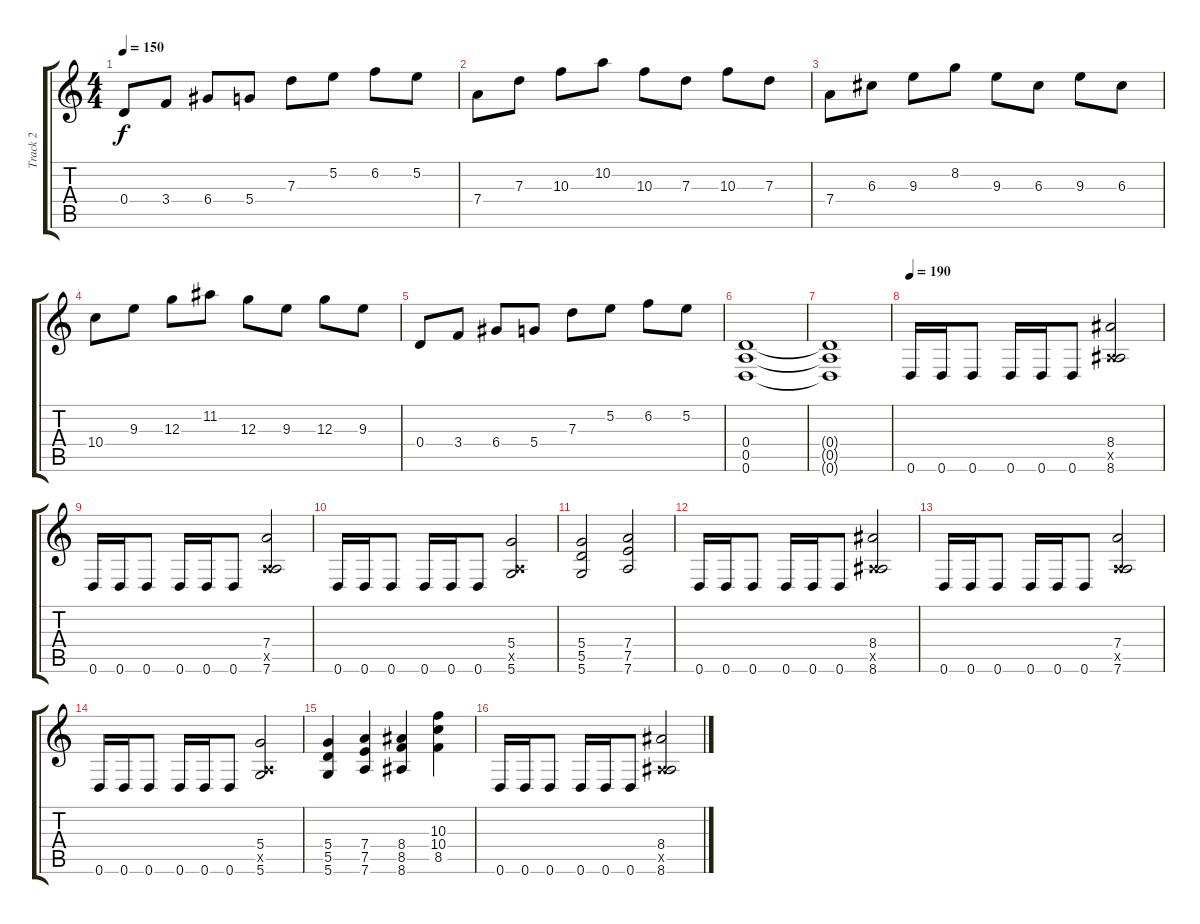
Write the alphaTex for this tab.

\track ("Track 2" "Track 2") {instrument distortionguitar}
\staff {score tabs}
\tuning (E4 B3 G3 D3 A2 D2) {hide}
\ts (4 4)
\tempo 150
\clef g2
\ks c
0.4.8{dy f} 3.4.8 6.4.8 5.4.8 7.3.8 5.2.8 6.2.8 5.2.8 |
7.4.8 7.3.8 10.3.8 10.2.8 10.3.8 7.3.8 10.3.8 7.3.8 |
7.4.8 6.3.8 9.3.8 8.2.8 9.3.8 6.3.8 9.3.8 6.3.8 |
10.4.8 9.3.8 12.3.8 11.2.8 12.3.8 9.3.8 12.3.8 9.3.8 |
0.4.8 3.4.8 6.4.8 5.4.8 7.3.8 5.2.8 6.2.8 5.2.8 |
(0.4 0.5 0.6).1 |
(0.4{t} 0.5{t} 0.6{t}).1 |
\tempo 190
0.6.16 0.6.16 0.6.8 0.6.16 0.6.16 0.6.8 (8.4 0.5{x} 8.6).2 |
0.6.16 0.6.16 0.6.8 0.6.16 0.6.16 0.6.8 (7.4 0.5{x} 7.6).2 |
0.6.16 0.6.16 0.6.8 0.6.16 0.6.16 0.6.8 (5.4 0.5{x} 5.6).2 |
(5.4 5.5 5.6).2 (7.4 7.5 7.6).2 |
0.6.16 0.6.16 0.6.8 0.6.16 0.6.16 0.6.8 (8.4 0.5{x} 8.6).2 |
0.6.16 0.6.16 0.6.8 0.6.16 0.6.16 0.6.8 (7.4 0.5{x} 7.6).2 |
0.6.16 0.6.16 0.6.8 0.6.16 0.6.16 0.6.8 (5.4 0.5{x} 5.6).2 |
(5.4 5.5 5.6).4 (7.4 7.5 7.6).4 (8.4 8.5 8.6).4 (10.3 10.4 8.5).4 |
0.6.16 0.6.16 0.6.8 0.6.16 0.6.16 0.6.8 (8.4 0.5{x} 8.6).2
